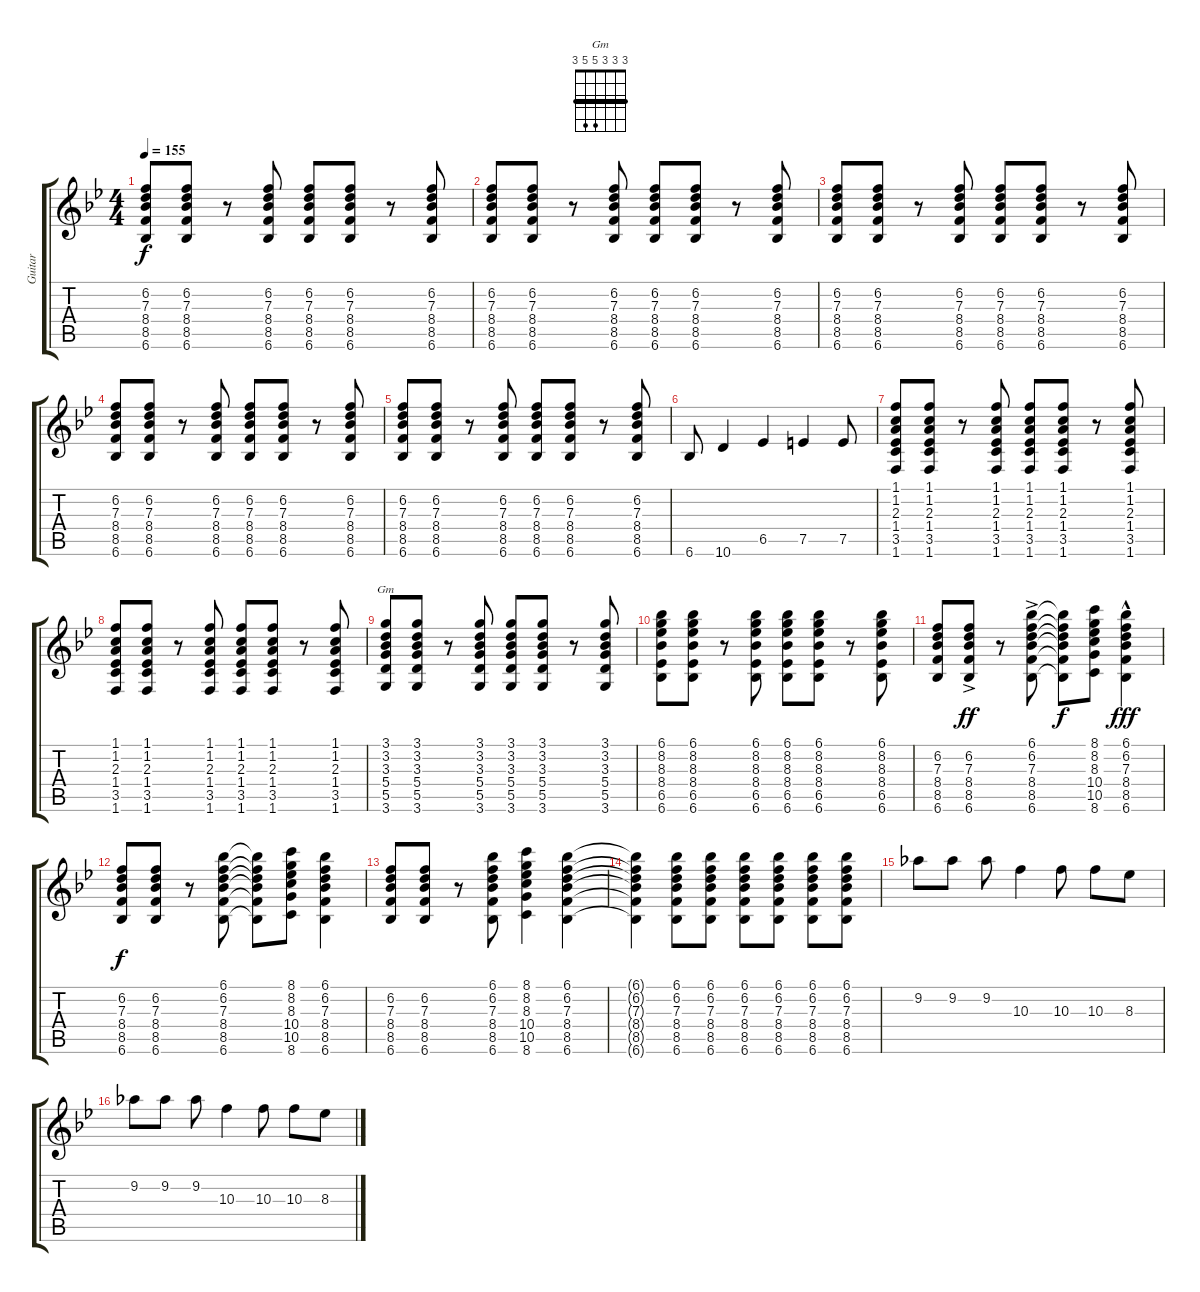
\track ("Guitar" "Guitar") {instrument electricguitarjazz}
\staff {score tabs}
\tuning (E4 B3 G3 D3 A2 E2) {hide}
\chord ("Gm" 3 3 3 5 5 3) {barre 3}
\ts (4 4)
\tempo 155
\clef g2
\ks bb
(6.2 7.3 8.4 8.5 6.6).8{dy f} (6.2 7.3 8.4 8.5 6.6).8 r.8 (6.2 7.3 8.4 8.5 6.6).8 (6.2 7.3 8.4 8.5 6.6).8 (6.2 7.3 8.4 8.5 6.6).8 r.8 (6.2 7.3 8.4 8.5 6.6).8 |
(6.2 7.3 8.4 8.5 6.6).8 (6.2 7.3 8.4 8.5 6.6).8 r.8 (6.2 7.3 8.4 8.5 6.6).8 (6.2 7.3 8.4 8.5 6.6).8 (6.2 7.3 8.4 8.5 6.6).8 r.8 (6.2 7.3 8.4 8.5 6.6).8 |
(6.2 7.3 8.4 8.5 6.6).8 (6.2 7.3 8.4 8.5 6.6).8 r.8 (6.2 7.3 8.4 8.5 6.6).8 (6.2 7.3 8.4 8.5 6.6).8 (6.2 7.3 8.4 8.5 6.6).8 r.8 (6.2 7.3 8.4 8.5 6.6).8 |
(6.2 7.3 8.4 8.5 6.6).8 (6.2 7.3 8.4 8.5 6.6).8 r.8 (6.2 7.3 8.4 8.5 6.6).8 (6.2 7.3 8.4 8.5 6.6).8 (6.2 7.3 8.4 8.5 6.6).8 r.8 (6.2 7.3 8.4 8.5 6.6).8 |
(6.2 7.3 8.4 8.5 6.6).8 (6.2 7.3 8.4 8.5 6.6).8 r.8 (6.2 7.3 8.4 8.5 6.6).8 (6.2 7.3 8.4 8.5 6.6).8 (6.2 7.3 8.4 8.5 6.6).8 r.8 (6.2 7.3 8.4 8.5 6.6).8 |
6.6.8 10.6.4 6.5.4 7.5.4 7.5.8 |
(1.1 1.2 2.3 1.4 3.5 1.6).8 (1.1 1.2 2.3 1.4 3.5 1.6).8 r.8 (1.1 1.2 2.3 1.4 3.5 1.6).8 (1.1 1.2 2.3 1.4 3.5 1.6).8 (1.1 1.2 2.3 1.4 3.5 1.6).8 r.8 (1.1 1.2 2.3 1.4 3.5 1.6).8 |
(1.1 1.2 2.3 1.4 3.5 1.6).8 (1.1 1.2 2.3 1.4 3.5 1.6).8 r.8 (1.1 1.2 2.3 1.4 3.5 1.6).8 (1.1 1.2 2.3 1.4 3.5 1.6).8 (1.1 1.2 2.3 1.4 3.5 1.6).8 r.8 (1.1 1.2 2.3 1.4 3.5 1.6).8 |
(3.1 3.2 3.3 5.4 5.5 3.6).8{ch "Gm"} (3.1 3.2 3.3 5.4 5.5 3.6).8 r.8 (3.1 3.2 3.3 5.4 5.5 3.6).8 (3.1 3.2 3.3 5.4 5.5 3.6).8 (3.1 3.2 3.3 5.4 5.5 3.6).8 r.8 (3.1 3.2 3.3 5.4 5.5 3.6).8 |
(6.1 8.2 8.3 8.4 6.5 6.6).8 (6.1 8.2 8.3 8.4 6.5 6.6).8 r.8 (6.1 8.2 8.3 8.4 6.5 6.6).8 (6.1 8.2 8.3 8.4 6.5 6.6).8 (6.1 8.2 8.3 8.4 6.5 6.6).8 r.8 (6.1 8.2 8.3 8.4 6.5 6.6).8 |
(6.2 7.3 8.4 8.5 6.6).8 (6.2 7.3{ac} 8.4 8.5 6.6).8{dy ff} r.8 (6.1 6.2 7.3{ac} 8.4 8.5 6.6).8 (6.1{t} 6.2{t} 7.3{t} 8.4{t} 8.5{t} 6.6{t}).8{dy f} (8.1 8.2 8.3 10.4 10.5 8.6).8 (6.1 6.2 7.3{hac} 8.4 8.5 6.6).4{dy fff} |
(6.2 7.3 8.4 8.5 6.6).8{dy f} (6.2 7.3 8.4 8.5 6.6).8 r.8 (6.1 6.2 7.3 8.4 8.5 6.6).8 (6.1{t} 6.2{t} 7.3{t} 8.4{t} 8.5{t} 6.6{t}).8 (8.1 8.2 8.3 10.4 10.5 8.6).8 (6.1 6.2 7.3 8.4 8.5 6.6).4 |
(6.2 7.3 8.4 8.5 6.6).8 (6.2 7.3 8.4 8.5 6.6).8 r.8 (6.1 6.2 7.3 8.4 8.5 6.6).8 (8.1 8.2 8.3 10.4 10.5 8.6).4 (6.1 6.2 7.3 8.4 8.5 6.6).4 |
(6.1{t} 6.2{t} 7.3{t} 8.4{t} 8.5{t} 6.6{t}).4 (6.1 6.2 7.3 8.4 8.5 6.6).8 (6.1 6.2 7.3 8.4 8.5 6.6).8 (6.1 6.2 7.3 8.4 8.5 6.6).8 (6.1 6.2 7.3 8.4 8.5 6.6).8 (6.1 6.2 7.3 8.4 8.5 6.6).8 (6.1 6.2 7.3 8.4 8.5 6.6).8 |
9.2.8 9.2.8 9.2.8 10.3.4 10.3.8 10.3.8 8.3.8 |
9.2.8 9.2.8 9.2.8 10.3.4 10.3.8 10.3.8 8.3.8
